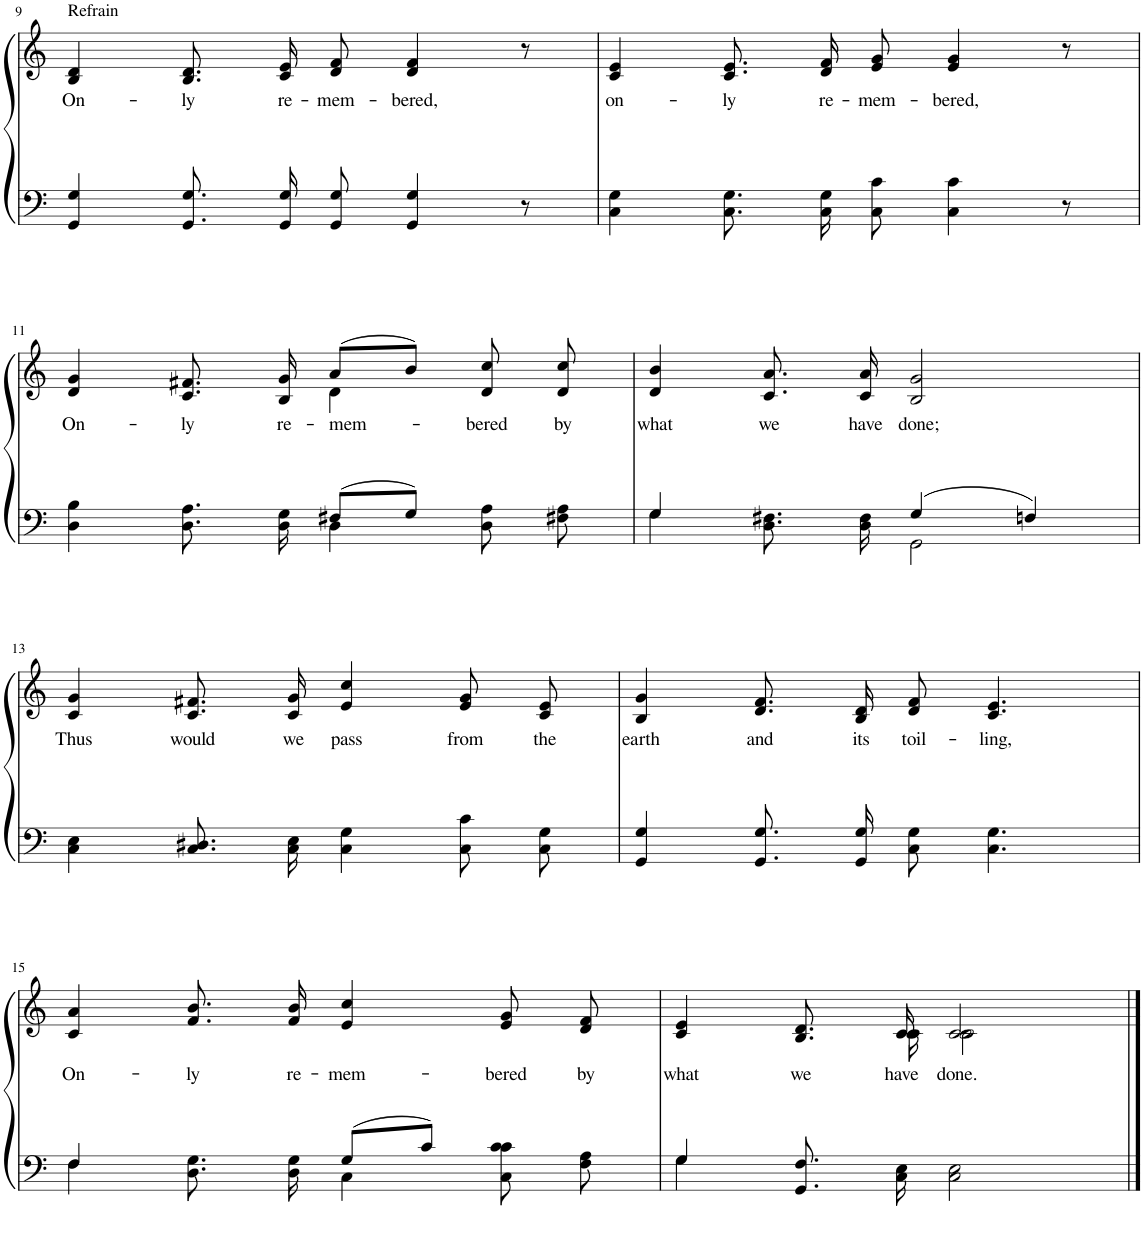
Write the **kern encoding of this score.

**kern	**kern	**text
*part1	*part1	*part1
*staff2	*staff1	*staff1
*I"Piano	*	*
*I'Pno	*	*
!!LO:PB:g=z
*clefF4	*clefG2	*
*k[]	*k[]	*
*M4/4	*M4/4	*
=9	=9	=9
!	!LO:TX:a:t=Refrain	!
!	!	!LO:LY:b
4GG/ 4G/	4B/ 4d/	On-
!	!	!LO:LY:b
8.GG/ 8.G/	8.B/ 8.d/	-ly
!	!	!LO:LY:b
16GG/ 16G/	16c/ 16e/	re-
!	!	!LO:LY:b
8GG/ 8G/	8d/ 8f/	-mem-
!	!	!LO:LY:b
4GG/ 4G/	4d/ 4f/	-bered,
8r	8r	.
=10	=10	=10
!	!	!LO:LY:b
4C\ 4G\	4c/ 4e/	on-
!	!	!LO:LY:b
8.C\ 8.G\	8.c/ 8.e/	-ly
!	!	!LO:LY:b
16C\ 16G\	16d/ 16f/	re-
!	!	!LO:LY:b
8C\ 8c\	8e/ 8g/	-mem-
!	!	!LO:LY:b
4C\ 4c\	4e/ 4g/	-bered,
8r	8r	.
!!LO:LB:g=z
=11	=11	=11
*^	*	*
!	!	!	!LO:LY:b
*	*	*^	*
4D\ 4B\	2ryy	4d/ 4g/	2ryy	On-
!	!	!	!	!LO:LY:b
8.D\ 8.A\	.	8.c/ 8.f#X/	.	-ly
!	!	!	!	!LO:LY:b
16D\ 16G\	.	16B/ 16g/	.	re-
!	!	!	!	!LO:LY:b
8F#X/L	4D\	(8a/L	4d\	-mem-
8G/J	.	8b/J)	.	.
!	!	!	!	!LO:LY:b
8D\ 8A\	4ryy	8d/ 8cc/	4ryy	-bered
!	!	!	!	!LO:LY:b
8F#X\ 8A\	.	8d/ 8cc/	.	by
*	*	*v	*v	*
=12	=12	=12	=12
!	!	!	!LO:LY:b
4G/	4G\	4d/ 4b/	what
!	!	!	!LO:LY:b
8.D\ 8.F#X\	4ryy	8.c/ 8.a/	we
!	!	!	!LO:LY:b
16D\ 16F#\	.	16c/ 16a/	have
!	!	!	!LO:LY:b
4G/	2GG\	2B/ 2g/	done;
4Fn/	.	.	.
*v	*v	*	*
!!LO:LB:g=z
=13	=13	=13
!	!	!LO:LY:b
4C\ 4E\	4c/ 4g/	Thus
!	!	!LO:LY:b
8.C/ 8.D#X/	8.c/ 8.f#X/	would
!	!	!LO:LY:b
16C\ 16E\	16c/ 16g/	we
!	!	!LO:LY:b
4C\ 4G\	4e/ 4cc/	pass
!	!	!LO:LY:b
8C\ 8c\	8e/ 8g/	from
!	!	!LO:LY:b
8C\ 8G\	8c/ 8e/	the
=14	=14	=14
!	!	!LO:LY:b
4GG/ 4G/	4B/ 4g/	earth
!	!	!LO:LY:b
8.GG/ 8.G/	8.d/ 8.f/	and
!	!	!LO:LY:b
16GG/ 16G/	16B/ 16d/	its
!	!	!LO:LY:b
8C\ 8G\	8d/ 8f/	toil-
!	!	!LO:LY:b
4.C\ 4.G\	4.c/ 4.e/	-ling,
!!LO:LB:g=z
=15	=15	=15
*^	*	*
!	!	!	!LO:LY:b
4F/	4F\	4c/ 4a/	On-
!	!	!	!LO:LY:b
8.D\ 8.G\	4ryy	8.f/ 8.b/	-ly
!	!	!	!LO:LY:b
16D\ 16G\	.	16f/ 16b/	re-
!	!	!	!LO:LY:b
8G/L	4C\	4e/ 4cc/	-mem-
8c/J	.	.	.
!	!	!	!LO:LY:b
8C\ 8c\ 8c\ 8c\	4ryy	8e/ 8g/	-bered
!	!	!	!LO:LY:b
8F\ 8A\	.	8d/ 8f/	by
=16	=16	=16	=16
!	!	!	!LO:LY:b
*	*	*^	*
4G/	4G\	4c/ 4e/	4ryy	what
!	!	!	!	!LO:LY:b
8.GG/ 8.F/	4ryy	8.B/ 8.d/	8.ryy	we
!	!	!	!	!LO:LY:b
16C\ 16E\	.	16c/ 16c/	16c\	have
!	!	!	!	!LO:LY:b
2C\ 2E\	2ryy	2c/ 2c/	2c\	done.
*v	*v	*	*	*
*	*v	*v	*
==	==	==
*-	*-	*-
